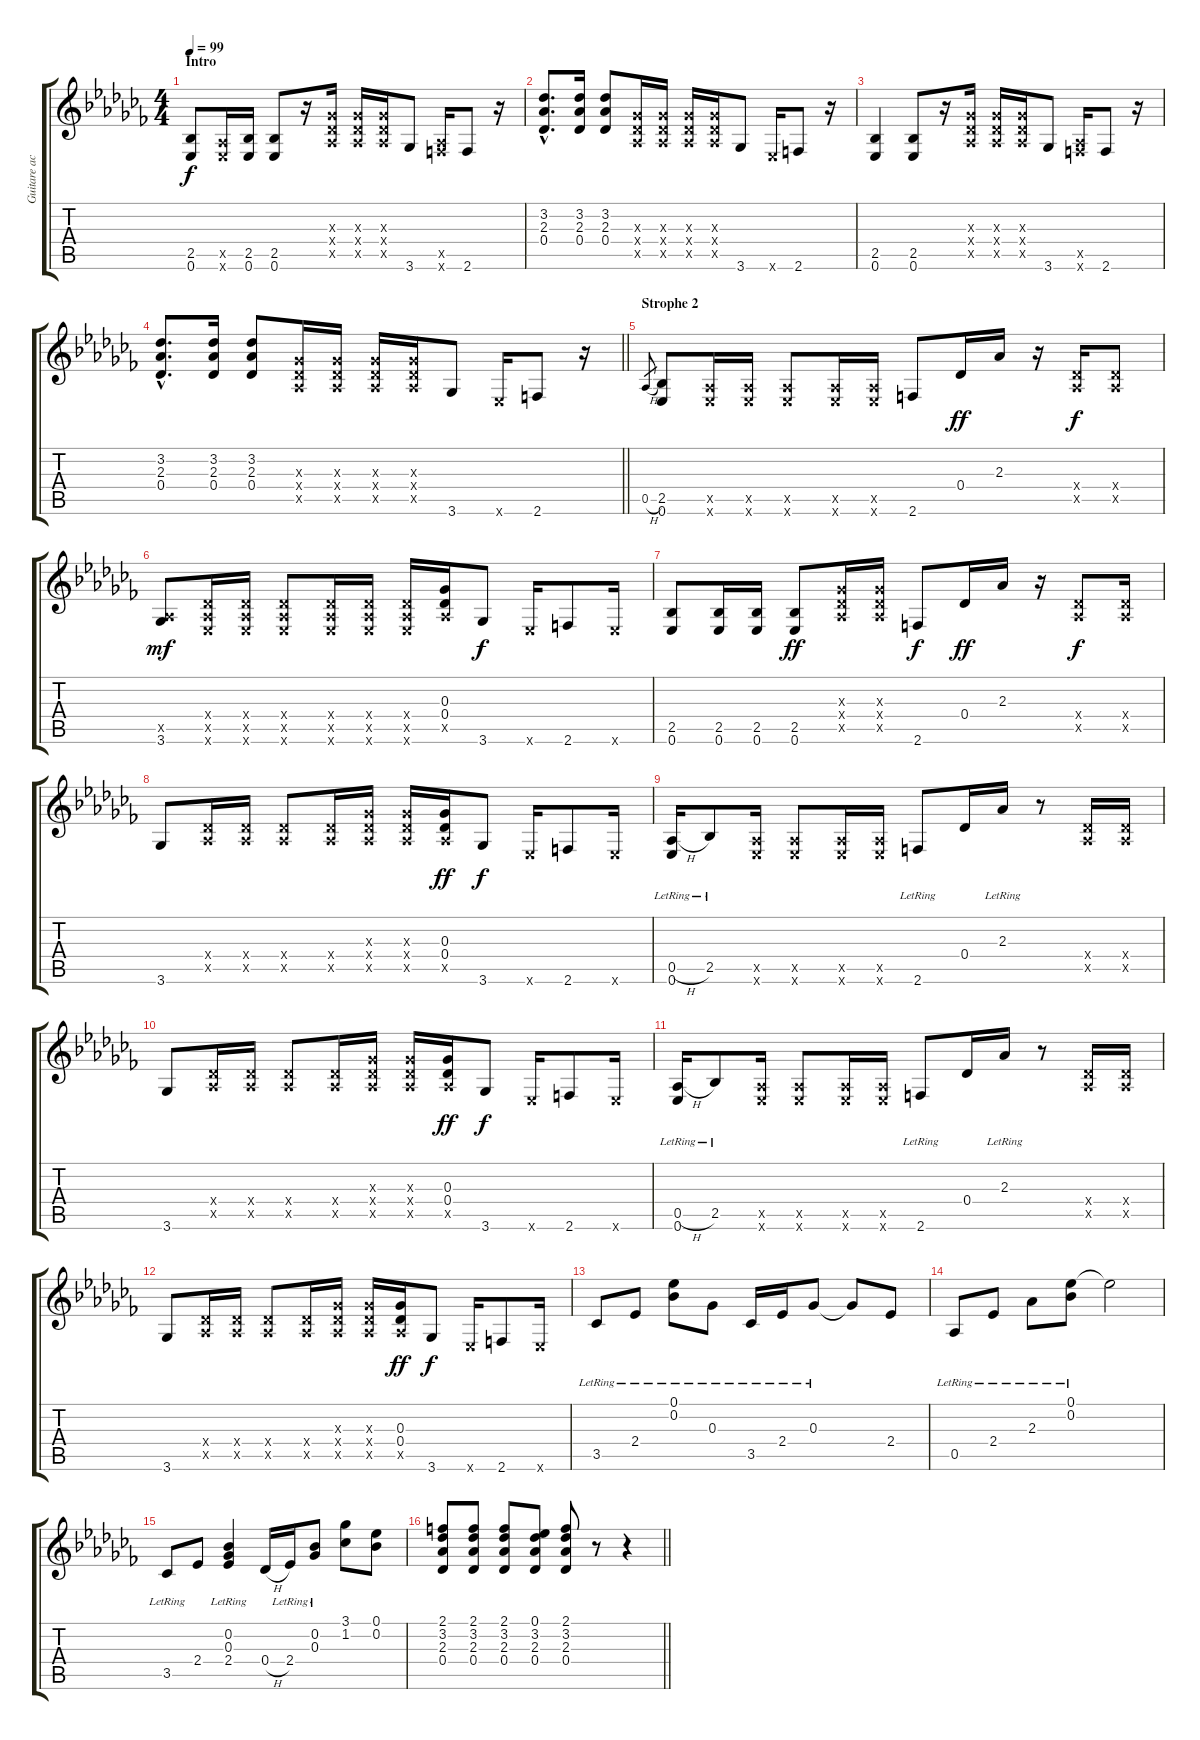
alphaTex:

\track ("Guitare acoustique" "Guitare ac") {instrument acousticguitarsteel}
\staff {score tabs}
\tuning (Eb4 Bb3 Gb3 Db3 Ab2 Eb2) {hide}
\ts (4 4)
\section ("" "Intro")
\tempo 99
\clef g2
\ks cb
(2.5 0.6).8{dy f balance 4} (0.5{x} 0.6{x}).16 (2.5 0.6).16 (2.5 0.6).8 r.16 (0.3{x} 0.4{x} 0.5{x}).16 (0.3{x} 0.4{x} 0.5{x}).16 (0.3{x} 0.4{x} 0.5{x}).16 3.6.8 (0.5{x} 2.6{x}).16 2.6.8 r.16 |
(3.2{hac} 2.3{hac} 0.4{hac}).8{d} (3.2 2.3 0.4).16 (3.2 2.3 0.4).8 (0.3{x} 0.4{x} 0.5{x}).16 (0.3{x} 0.4{x} 0.5{x}).16 (0.3{x} 0.4{x} 0.5{x}).16 (0.3{x} 0.4{x} 0.5{x}).16 3.6.8 0.6{x}.16 2.6.8 r.16 |
(2.5 0.6).4 (2.5 0.6).8 r.16 (0.3{x} 0.4{x} 0.5{x}).16 (0.3{x} 0.4{x} 0.5{x}).16 (0.3{x} 0.4{x} 0.5{x}).16 3.6.8 (0.5{x} 2.6{x}).16 2.6.8 r.16 |
\barLineRight lightlight
(3.2{hac} 2.3{hac} 0.4{hac}).8{d} (3.2 2.3 0.4).16 (3.2 2.3 0.4).8 (0.3{x} 0.4{x} 0.5{x}).16 (0.3{x} 0.4{x} 0.5{x}).16 (0.3{x} 0.4{x} 0.5{x}).16 (0.3{x} 0.4{x} 0.5{x}).16 3.6.8 0.6{x}.16 2.6.8 r.16 |
\section ("" "Strophe 2")
0.5{h}.8{gr} (2.5 0.6).8 (0.5{x} 0.6{x}).16 (0.5{x} 0.6{x}).16 (0.5{x} 0.6{x}).8 (0.5{x} 0.6{x}).16 (0.5{x} 0.6{x}).16 2.6.8 0.4.16{dy ff} 2.3.16 r.16 (0.4{x} 0.5{x}).16{dy f} (0.4{x} 0.5{x}).8 |
(0.5{x} 3.6).8{dy mf} (0.4{x} 0.5{x} 0.6{x}).16 (0.4{x} 0.5{x} 0.6{x}).16 (0.4{x} 0.5{x} 0.6{x}).8 (0.4{x} 0.5{x} 0.6{x}).16 (0.4{x} 0.5{x} 0.6{x}).16 (0.4{x} 0.5{x} 0.6{x}).16 (0.3 0.4 0.5{x}).16 3.6.8{dy f} 0.6{x}.16 2.6.8 0.6{x}.16 |
(2.5 0.6).8 (2.5 0.6).16 (2.5 0.6).16 (2.5 0.6).8{dy ff} (0.3{x} 0.4{x} 0.5{x}).16 (0.3{x} 0.4{x} 0.5{x}).16 2.6.8{dy f} 0.4.16{dy ff} 2.3.16 r.16 (0.4{x} 0.5{x}).8{dy f} (0.4{x} 0.5{x}).16 |
3.6.8 (0.4{x} 0.5{x}).16 (0.4{x} 0.5{x}).16 (0.4{x} 0.5{x}).8 (0.4{x} 0.5{x}).16 (0.3{x} 0.4{x} 0.5{x}).16 (0.3{x} 0.4{x} 0.5{x}).16 (0.3 0.4 0.5{x}).16{dy ff} 3.6.8{dy f} 0.6{x}.16 2.6.8 0.6{x}.16 |
(0.5{h} 0.6{lr}).16 2.5{lr}.8 (0.5{x} 0.6{x}).16 (0.5{x} 0.6{x}).8 (0.5{x} 0.6{x}).16 (0.5{x} 0.6{x}).16 2.6{lr}.8 0.4.16 2.3{lr}.16 r.8 (0.4{x} 0.5{x}).16 (0.4{x} 0.5{x}).16 |
3.6.8 (0.4{x} 0.5{x}).16 (0.4{x} 0.5{x}).16 (0.4{x} 0.5{x}).8 (0.4{x} 0.5{x}).16 (0.3{x} 0.4{x} 0.5{x}).16 (0.3{x} 0.4{x} 0.5{x}).16 (0.3 0.4 0.5{x}).16{dy ff} 3.6.8{dy f} 0.6{x}.16 2.6.8 0.6{x}.16 |
(0.5{h} 0.6{lr}).16 2.5{lr}.8 (0.5{x} 0.6{x}).16 (0.5{x} 0.6{x}).8 (0.5{x} 0.6{x}).16 (0.5{x} 0.6{x}).16 2.6{lr}.8 0.4.16 2.3{lr}.16 r.8 (0.4{x} 0.5{x}).16 (0.4{x} 0.5{x}).16 |
3.6.8 (0.4{x} 0.5{x}).16 (0.4{x} 0.5{x}).16 (0.4{x} 0.5{x}).8 (0.4{x} 0.5{x}).16 (0.3{x} 0.4{x} 0.5{x}).16 (0.3{x} 0.4{x} 0.5{x}).16 (0.3 0.4 0.5{x}).16{dy ff} 3.6.8{dy f} 0.6{x}.16 2.6.8 0.6{x}.16 |
3.5{lr}.8 2.4{lr}.8 (0.1{lr} 0.2{lr}).8 0.3{lr}.8 3.5{lr}.16 2.4{lr}.16 0.3{lr}.8 0.3{t}.8 2.4.8 |
0.5{lr}.8 2.4{lr}.8 2.3{lr}.8 (0.1{lr} 0.2{lr}).8 0.1{t}.2 |
3.5{lr}.8 2.4.8 (0.2{lr} 0.3{lr} 2.4{lr}).4 0.4{h}.16 2.4{lr}.16 (0.2{lr} 0.3{lr}).8 (3.1 1.2).8 (0.1 0.2).8 |
\barLineRight lightlight
(2.1 3.2 2.3 0.4).8 (2.1 3.2 2.3 0.4).8 (2.1 3.2 2.3 0.4).8 (0.1 3.2 2.3 0.4).8 (2.1 3.2 2.3 0.4).8 r.8 r.4
